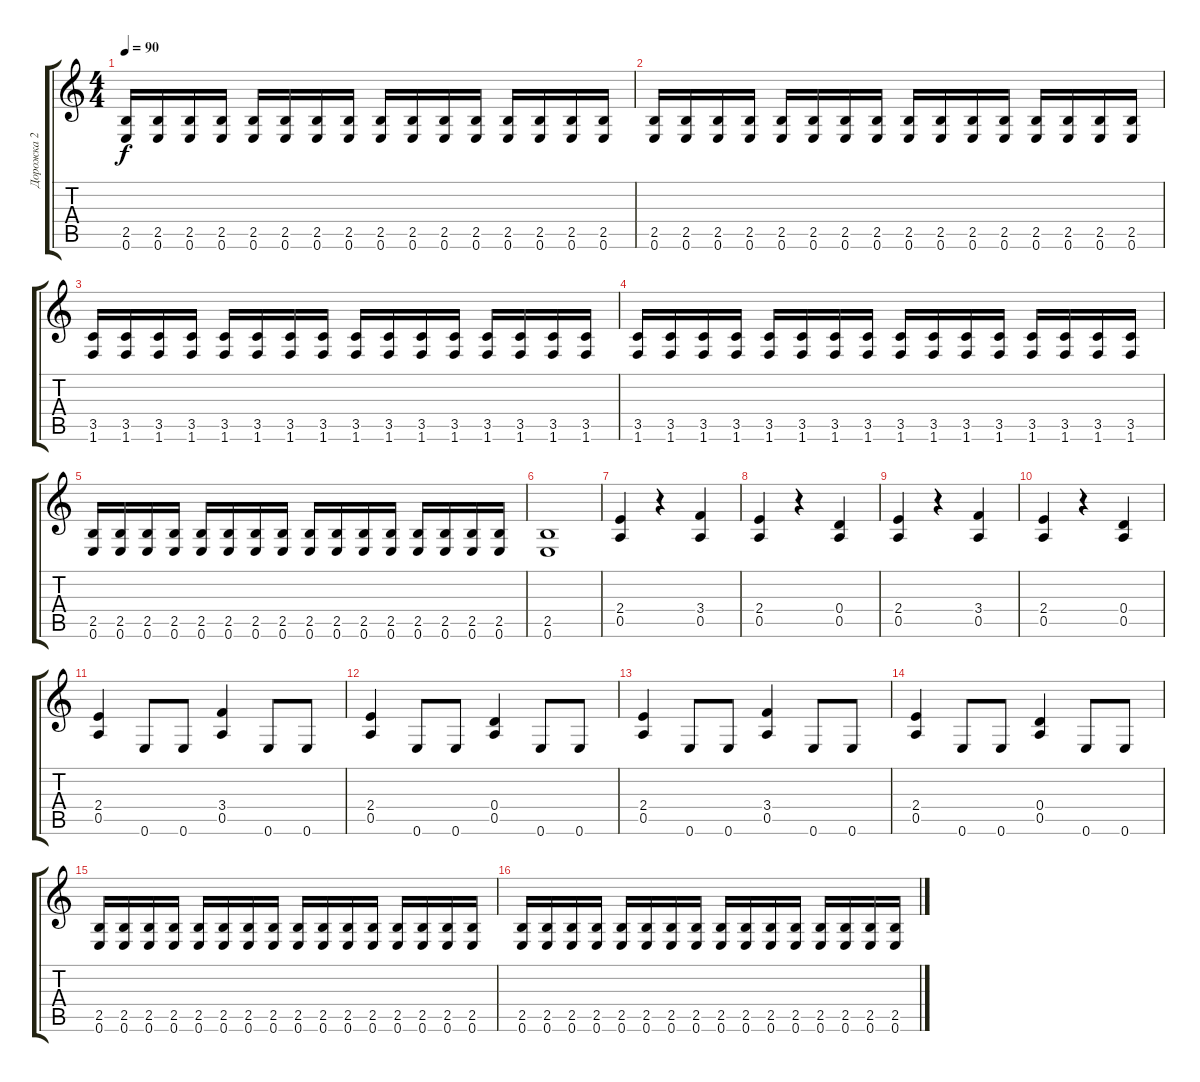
\track ("Дорожка 2" "Дорожка 2") {instrument distortionguitar}
\staff {score tabs}
\tuning (E4 B3 G3 D3 A2 E2) {hide}
\ts (4 4)
\tempo 90
\clef g2
\ks c
(2.5 0.6).16{dy f} (2.5 0.6).16 (2.5 0.6).16 (2.5 0.6).16 (2.5 0.6).16 (2.5 0.6).16 (2.5 0.6).16 (2.5 0.6).16 (2.5 0.6).16 (2.5 0.6).16 (2.5 0.6).16 (2.5 0.6).16 (2.5 0.6).16 (2.5 0.6).16 (2.5 0.6).16 (2.5 0.6).16 |
(2.5 0.6).16 (2.5 0.6).16 (2.5 0.6).16 (2.5 0.6).16 (2.5 0.6).16 (2.5 0.6).16 (2.5 0.6).16 (2.5 0.6).16 (2.5 0.6).16 (2.5 0.6).16 (2.5 0.6).16 (2.5 0.6).16 (2.5 0.6).16 (2.5 0.6).16 (2.5 0.6).16 (2.5 0.6).16 |
(3.5 1.6).16 (3.5 1.6).16 (3.5 1.6).16 (3.5 1.6).16 (3.5 1.6).16 (3.5 1.6).16 (3.5 1.6).16 (3.5 1.6).16 (3.5 1.6).16 (3.5 1.6).16 (3.5 1.6).16 (3.5 1.6).16 (3.5 1.6).16 (3.5 1.6).16 (3.5 1.6).16 (3.5 1.6).16 |
(3.5 1.6).16 (3.5 1.6).16 (3.5 1.6).16 (3.5 1.6).16 (3.5 1.6).16 (3.5 1.6).16 (3.5 1.6).16 (3.5 1.6).16 (3.5 1.6).16 (3.5 1.6).16 (3.5 1.6).16 (3.5 1.6).16 (3.5 1.6).16 (3.5 1.6).16 (3.5 1.6).16 (3.5 1.6).16 |
(2.5 0.6).16 (2.5 0.6).16 (2.5 0.6).16 (2.5 0.6).16 (2.5 0.6).16 (2.5 0.6).16 (2.5 0.6).16 (2.5 0.6).16 (2.5 0.6).16 (2.5 0.6).16 (2.5 0.6).16 (2.5 0.6).16 (2.5 0.6).16 (2.5 0.6).16 (2.5 0.6).16 (2.5 0.6).16 |
(2.5 0.6).1 |
(2.4 0.5).4 r.4 (3.4 0.5).4 |
(2.4 0.5).4 r.4 (0.4 0.5).4 |
(2.4 0.5).4 r.4 (3.4 0.5).4 |
(2.4 0.5).4 r.4 (0.4 0.5).4 |
(2.4 0.5).4 0.6.8 0.6.8 (3.4 0.5).4 0.6.8 0.6.8 |
(2.4 0.5).4 0.6.8 0.6.8 (0.4 0.5).4 0.6.8 0.6.8 |
(2.4 0.5).4 0.6.8 0.6.8 (3.4 0.5).4 0.6.8 0.6.8 |
(2.4 0.5).4 0.6.8 0.6.8 (0.4 0.5).4 0.6.8 0.6.8 |
(2.5 0.6).16 (2.5 0.6).16 (2.5 0.6).16 (2.5 0.6).16 (2.5 0.6).16 (2.5 0.6).16 (2.5 0.6).16 (2.5 0.6).16 (2.5 0.6).16 (2.5 0.6).16 (2.5 0.6).16 (2.5 0.6).16 (2.5 0.6).16 (2.5 0.6).16 (2.5 0.6).16 (2.5 0.6).16 |
(2.5 0.6).16 (2.5 0.6).16 (2.5 0.6).16 (2.5 0.6).16 (2.5 0.6).16 (2.5 0.6).16 (2.5 0.6).16 (2.5 0.6).16 (2.5 0.6).16 (2.5 0.6).16 (2.5 0.6).16 (2.5 0.6).16 (2.5 0.6).16 (2.5 0.6).16 (2.5 0.6).16 (2.5 0.6).16
